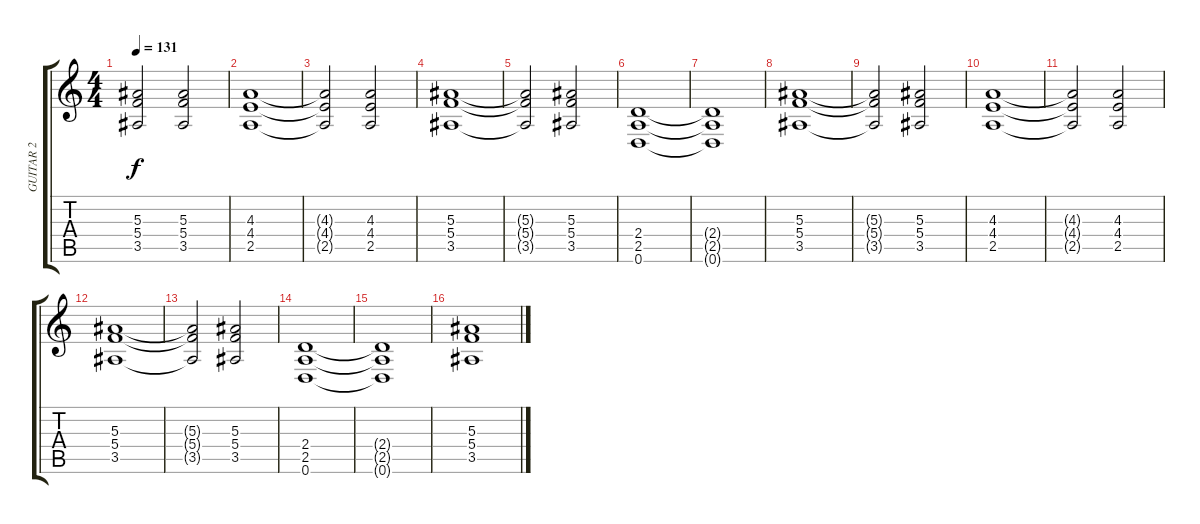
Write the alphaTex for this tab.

\track ("GUITAR 2" "GUITAR 2") {instrument overdrivenguitar}
\staff {score tabs}
\tuning (D4 A3 F3 C3 G2 D2) {hide}
\ts (4 4)
\tempo 131
\clef g2
\ks c
(5.3{t} 5.4{t} 3.5{t}).2{dy f} (5.3 5.4 3.5).2 |
(4.3 4.4 2.5).1 |
(4.3{t} 4.4{t} 2.5{t}).2 (4.3 4.4 2.5).2 |
(5.3 5.4 3.5).1 |
(5.3{t} 5.4{t} 3.5{t}).2 (5.3 5.4 3.5).2 |
(2.4 2.5 0.6).1 |
(2.4{t} 2.5{t} 0.6{t}).1 |
(5.3 5.4 3.5).1 |
(5.3{t} 5.4{t} 3.5{t}).2 (5.3 5.4 3.5).2 |
(4.3 4.4 2.5).1 |
(4.3{t} 4.4{t} 2.5{t}).2 (4.3 4.4 2.5).2 |
(5.3 5.4 3.5).1 |
(5.3{t} 5.4{t} 3.5{t}).2 (5.3 5.4 3.5).2 |
(2.4 2.5 0.6).1 |
(2.4{t} 2.5{t} 0.6{t}).1 |
(5.3 5.4 3.5).1
